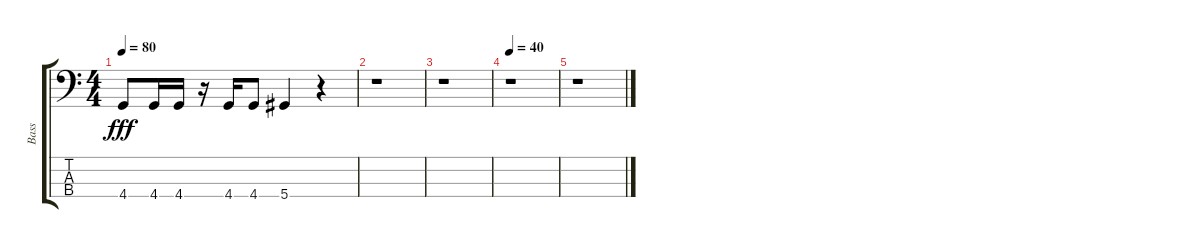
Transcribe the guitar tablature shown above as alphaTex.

\track ("Bass" "Bass") {instrument synthbass1}
\staff {score tabs}
\tuning (Gb2 Db2 Ab1 Eb1) {hide}
\ts (4 4)
\tempo 80
\clef f4
\ks c
4.4.8{dy fff} 4.4.16 4.4.16 r.16 4.4.16 4.4.8 5.4.4 r.4 |
r.1 |
r.1 |
\tempo 40
r.1 |
r.1
